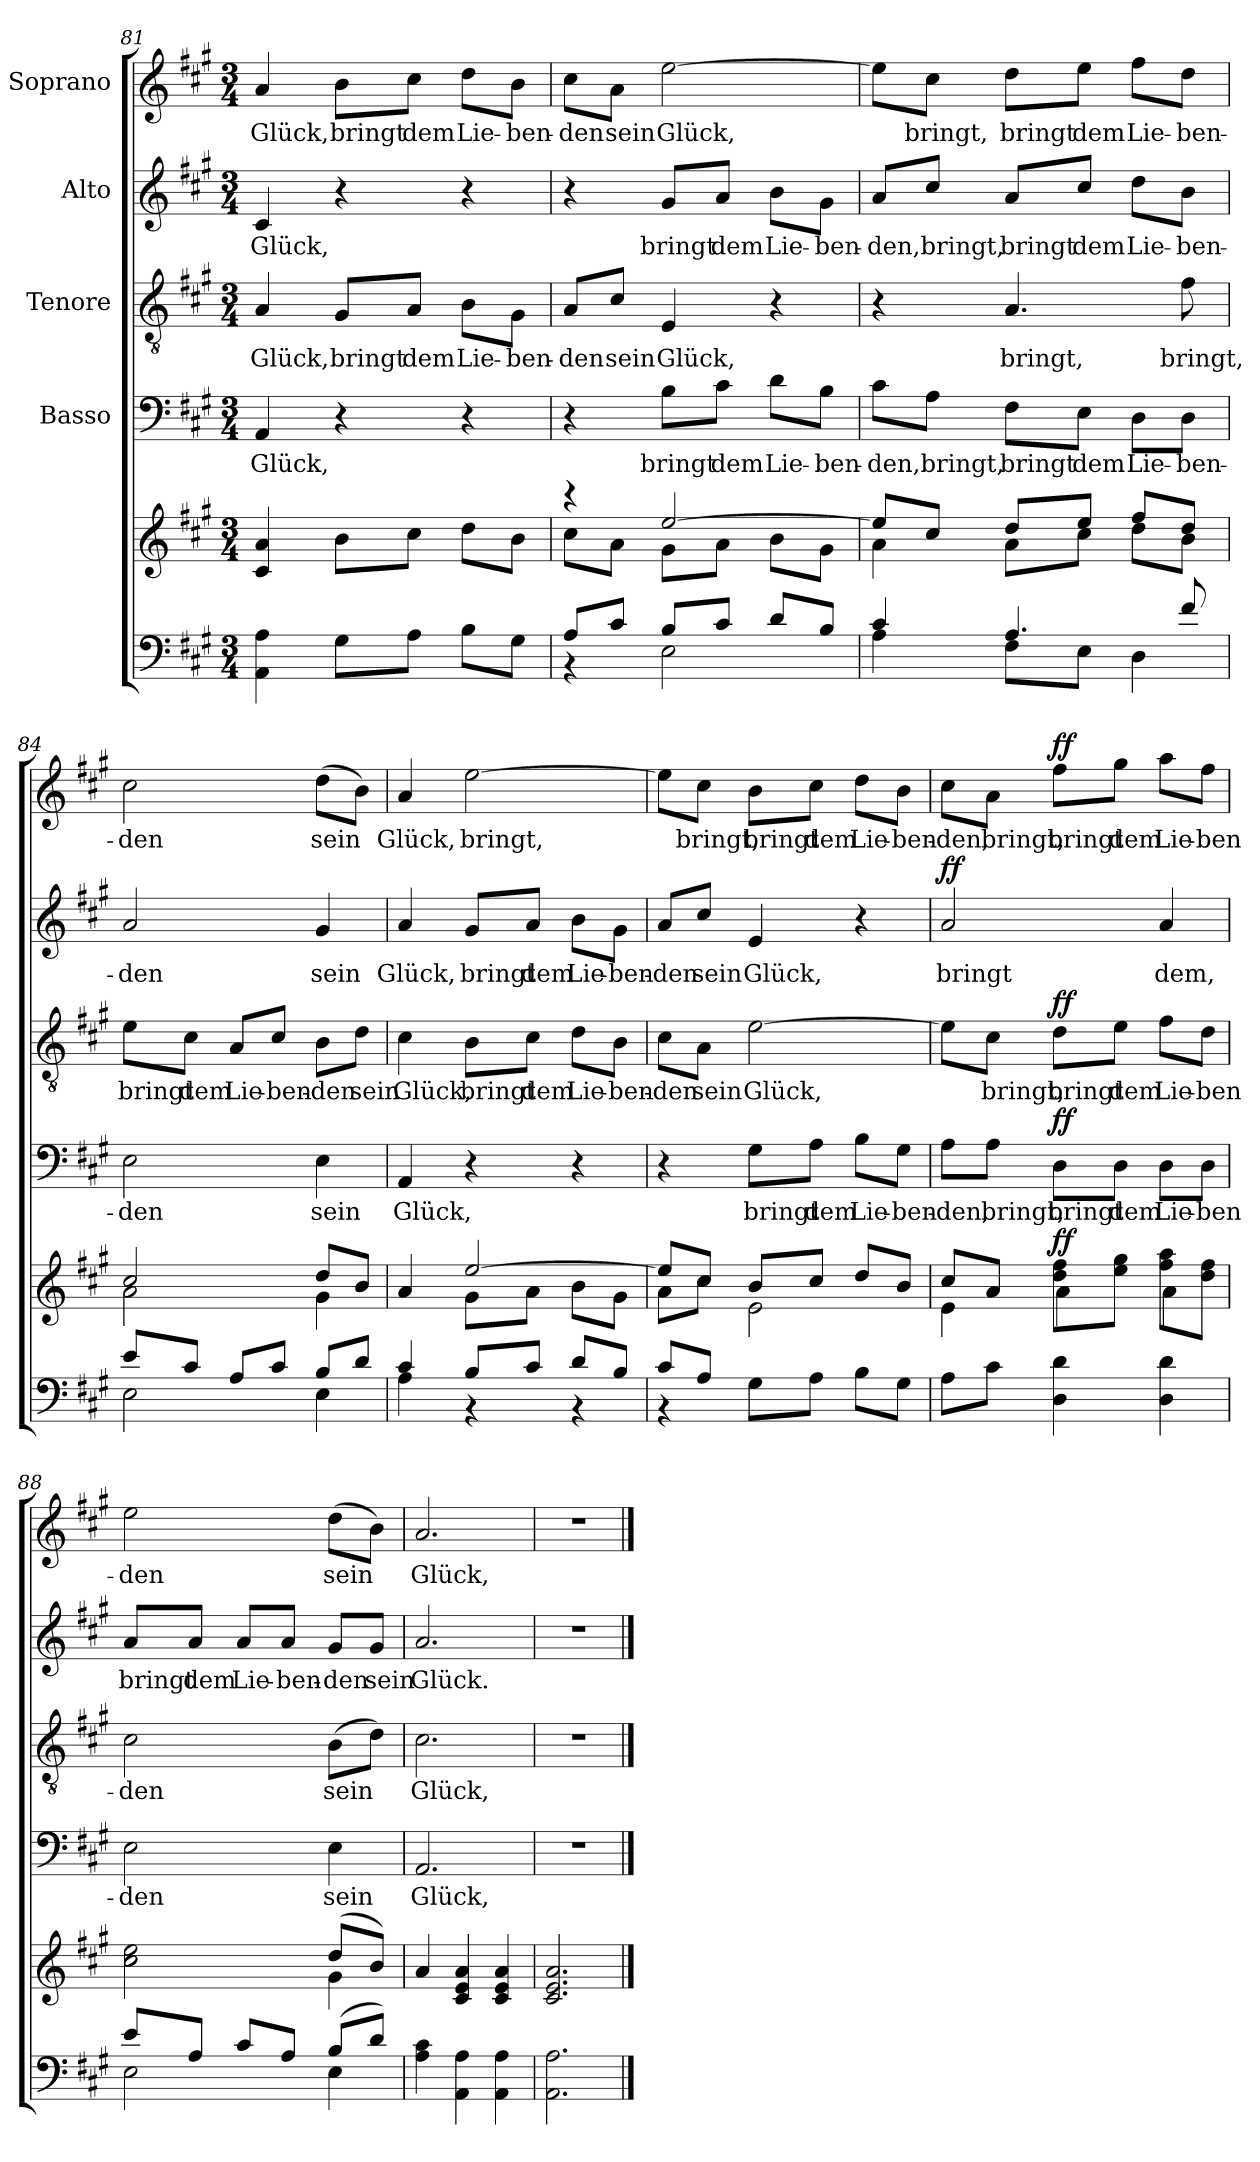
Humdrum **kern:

**kern	**kern	**dynam	**kern	**text	**dynam	**kern	**text	**dynam	**kern	**text	**dynam	**kern	**text	**dynam
*part6	*part5	*part5	*part4	*part4	*part4	*part3	*part3	*part3	*part2	*part2	*part2	*part1	*part1	*part1
*staff6	*staff5	*staff5	*staff4	*staff4	*staff4	*staff3	*staff3	*staff3	*staff2	*staff2	*staff2	*staff1	*staff1	*staff1
*	*	*	*I"Basso	*	*	*I"Tenore	*	*	*I"Alto	*	*	*I"Soprano	*	*
!!LO:PB:g=z
*clefF4	*clefG2	*	*clefF4	*	*	*clefGv2	*	*	*clefG2	*	*	*clefG2	*	*
*k[f#c#g#]	*k[f#c#g#]	*	*k[f#c#g#]	*	*	*k[f#c#g#]	*	*	*k[f#c#g#]	*	*	*k[f#c#g#]	*	*
*A:	*A:	*	*A:	*	*	*A:	*	*	*A:	*	*	*A:	*	*
*M3/4	*M3/4	*	*M3/4	*	*	*M3/4	*	*	*M3/4	*	*	*M3/4	*	*
=81	=81	=81	=81	=81	=81	=81	=81	=81	=81	=81	=81	=81	=81	=81
!	!	!	!	!LO:LY:b	!	!	!LO:LY:b	!	!	!LO:LY:b	!	!	!LO:LY:b	!
4AA\ 4A\	4c#/ 4a/	.	4AA/	Glück,	.	4A/	Glück,	.	4c#/	Glück,	.	4a/	Glück,	.
!	!	!	!	!	!	!	!LO:LY:b	!	!	!	!	!	!LO:LY:b	!
8G#\L	8b\L	.	4r	.	.	8G#/L	bringt	.	4r	.	.	8b\L	bringt	.
!	!	!	!	!	!	!	!LO:LY:b	!	!	!	!	!	!LO:LY:b	!
8A\J	8cc#\J	.	.	.	.	8A/J	dem	.	.	.	.	8cc#\J	dem	.
!	!	!	!	!	!	!	!LO:LY:b	!	!	!	!	!	!LO:LY:b	!
8B\L	8dd\L	.	4r	.	.	8B\L	Lie-	.	4r	.	.	8dd\L	Lie-	.
!	!	!	!	!	!	!	!LO:LY:b	!	!	!	!	!	!LO:LY:b	!
8G#\J	8b\J	.	.	.	.	8G#\J	-ben-	.	.	.	.	8b\J	-ben-	.
=82	=82	=82	=82	=82	=82	=82	=82	=82	=82	=82	=82	=82	=82	=82
*^	*^	*	*	*	*	*	*	*	*	*	*	*	*	*
!	!	!	!	!	!	!	!	!	!LO:LY:b	!	!	!	!	!	!LO:LY:b	!
8A/L	4rBB	4rccc	8cc#\L	.	4r	.	.	8A/L	-den	.	4r	.	.	8cc#\L	-den	.
!	!	!	!	!	!	!	!	!	!LO:LY:b	!	!	!	!	!	!LO:LY:b	!
8c#/J	.	.	8a\J	.	.	.	.	8c#/J	sein	.	.	.	.	8a\J	sein	.
!	!	!	!	!	!	!LO:LY:b	!	!	!LO:LY:b	!	!	!LO:LY:b	!	!	!LO:LY:b	!
8B/L	2E\	[2ee/	8g#\L	.	8B\L	bringt	.	4E/	Glück,	.	8g#/L	bringt	.	[2ee\	Glück,	.
!	!	!	!	!	!	!LO:LY:b	!	!	!	!	!	!LO:LY:b	!	!	!	!
8c#/J	.	.	8a\J	.	8c#\J	dem	.	.	.	.	8a/J	dem	.	.	.	.
!	!	!	!	!	!	!LO:LY:b	!	!	!	!	!	!LO:LY:b	!	!	!	!
8d/L	.	.	8b\L	.	8d\L	Lie-	.	4r	.	.	8b\L	Lie-	.	.	.	.
!	!	!	!	!	!	!LO:LY:b	!	!	!	!	!	!LO:LY:b	!	!	!	!
8B/J	.	.	8g#\J	.	8B\J	-ben-	.	.	.	.	8g#\J	-ben-	.	.	.	.
=83	=83	=83	=83	=83	=83	=83	=83	=83	=83	=83	=83	=83	=83	=83	=83	=83
!	!	!	!	!	!	!LO:LY:b	!	!	!	!	!	!LO:LY:b	!	!	!	!
4c#/	4A\	8ee/L]	4a\	.	8c#\L	-den,	.	4r	.	.	8a/L	-den,	.	8ee\L]	.	.
!	!	!	!	!	!	!LO:LY:b	!	!	!	!	!	!LO:LY:b	!	!	!LO:LY:b	!
.	.	8cc#/J	.	.	8A\J	bringt,	.	.	.	.	8cc#/J	bringt,	.	8cc#\J	bringt,	.
!	!	!	!	!	!	!LO:LY:b	!	!	!LO:LY:b	!	!	!LO:LY:b	!	!	!LO:LY:b	!
4.A/	8F#\L	8dd/L	8a\L	.	8F#\L	bringt	.	4.A/	bringt,	.	8a/L	bringt	.	8dd\L	bringt	.
!	!	!	!	!	!	!LO:LY:b	!	!	!	!	!	!LO:LY:b	!	!	!LO:LY:b	!
.	8E\J	8ee/J	8cc#\J	.	8E\J	dem	.	.	.	.	8cc#/J	dem	.	8ee\J	dem	.
!	!	!	!	!	!	!LO:LY:b	!	!	!	!	!	!LO:LY:b	!	!	!LO:LY:b	!
.	4D\	8ff#/L	8dd\L	.	8D\L	Lie-	.	.	.	.	8dd\L	Lie-	.	8ff#\L	Lie-	.
!	!	!	!	!	!	!LO:LY:b	!	!	!LO:LY:b	!	!	!LO:LY:b	!	!	!LO:LY:b	!
8f#/	.	8dd/J	8b\J	.	8D\J	-ben-	.	8f#\	bringt,	.	8b\J	-ben-	.	8dd\J	-ben-	.
!!LO:LB:g=z
=84	=84	=84	=84	=84	=84	=84	=84	=84	=84	=84	=84	=84	=84	=84	=84	=84
!	!	!	!	!	!	!LO:LY:b	!	!	!LO:LY:b	!	!	!LO:LY:b	!	!	!LO:LY:b	!
8e/L	2E\	2cc#/	2a\	.	2E\	-den	.	8e\L	bringt	.	2a/	-den	.	2cc#\	-den	.
!	!	!	!	!	!	!	!	!	!LO:LY:b	!	!	!	!	!	!	!
8c#/J	.	.	.	.	.	.	.	8c#\J	dem	.	.	.	.	.	.	.
!	!	!	!	!	!	!	!	!	!LO:LY:b	!	!	!	!	!	!	!
8A/L	.	.	.	.	.	.	.	8A/L	Lie-	.	.	.	.	.	.	.
!	!	!	!	!	!	!	!	!	!LO:LY:b	!	!	!	!	!	!	!
8c#/J	.	.	.	.	.	.	.	8c#/J	-ben-	.	.	.	.	.	.	.
!	!	!	!	!	!	!LO:LY:b	!	!	!LO:LY:b	!	!	!LO:LY:b	!	!	!LO:LY:b	!
8B/L	4E\	8dd/L	4g#\	.	4E\	sein	.	8B\L	-den	.	4g#/	sein	.	(>8dd\L	sein	.
!	!	!	!	!	!	!	!	!	!LO:LY:b	!	!	!	!	!	!	!
8d/J	.	8b/J	.	.	.	.	.	8d\J	sein	.	.	.	.	8b\J)	.	.
=85	=85	=85	=85	=85	=85	=85	=85	=85	=85	=85	=85	=85	=85	=85	=85	=85
!	!	!	!	!	!	!LO:LY:b	!	!	!LO:LY:b	!	!	!LO:LY:b	!	!	!LO:LY:b	!
4c#/	4A\	4a/	4ryy	.	4AA/	Glück,	.	4c#\	Glück,	.	4a/	Glück,	.	4a/	Glück,	.
!	!	!	!	!	!	!	!	!	!LO:LY:b	!	!	!LO:LY:b	!	!	!LO:LY:b	!
8B/L	4r	[2ee/	8g#\L	.	4r	.	.	8B\L	bringt	.	8g#/L	bringt	.	[2ee\	bringt,	.
!	!	!	!	!	!	!	!	!	!LO:LY:b	!	!	!LO:LY:b	!	!	!	!
8c#/J	.	.	8a\J	.	.	.	.	8c#\J	dem	.	8a/J	dem	.	.	.	.
!	!	!	!	!	!	!	!	!	!LO:LY:b	!	!	!LO:LY:b	!	!	!	!
8d/L	4r	.	8b\L	.	4r	.	.	8d\L	Lie-	.	8b\L	Lie-	.	.	.	.
!	!	!	!	!	!	!	!	!	!LO:LY:b	!	!	!LO:LY:b	!	!	!	!
8B/J	.	.	8g#\J	.	.	.	.	8B\J	-ben-	.	8g#\J	-ben-	.	.	.	.
=86	=86	=86	=86	=86	=86	=86	=86	=86	=86	=86	=86	=86	=86	=86	=86	=86
!	!	!	!	!	!	!	!	!	!LO:LY:b	!	!	!LO:LY:b	!	!	!	!
8c#/L	4r	8ee/L]	8a\L	.	4r	.	.	8c#\L	-den	.	8a/L	-den	.	8ee\L]	.	.
!	!	!	!	!	!	!	!	!	!LO:LY:b	!	!	!LO:LY:b	!	!	!LO:LY:b	!
8A/J	.	8cc#/J	8cc#\J	.	.	.	.	8A\J	sein	.	8cc#/J	sein	.	8cc#\J	bringt,	.
!	!	!	!	!	!	!LO:LY:b	!	!	!LO:LY:b	!	!	!LO:LY:b	!	!	!LO:LY:b	!
2ryy	8G#\L	8b/L	2e\	.	8G#\L	bringt	.	[2e\	Glück,	.	4e/	Glück,	.	8b\L	bringt	.
!	!	!	!	!	!	!LO:LY:b	!	!	!	!	!	!	!	!	!LO:LY:b	!
.	8A\J	8cc#/J	.	.	8A\J	dem	.	.	.	.	.	.	.	8cc#\J	dem	.
!	!	!	!	!	!	!LO:LY:b	!	!	!	!	!	!	!	!	!LO:LY:b	!
.	8B\L	8dd/L	.	.	8B\L	Lie-	.	.	.	.	4r	.	.	8dd\L	Lie-	.
!	!	!	!	!	!	!LO:LY:b	!	!	!	!	!	!	!	!	!LO:LY:b	!
.	8G#\J	8b/J	.	.	8G#\J	-ben-	.	.	.	.	.	.	.	8b\J	-ben-	.
!!LO:LB:g=z
=87	=87	=87	=87	=87	=87	=87	=87	=87	=87	=87	=87	=87	=87	=87	=87	=87
!	!	!	!	!	!	!LO:LY:b	!	!	!	!	!	!LO:LY:b	!LO:DY:a	!	!LO:LY:b	!
*v	*v	*	*	*	*	*	*	*	*	*	*	*	*	*	*	*
8A\L	8cc#/L	4e\	.	8A\L	-den,	.	8e\L]	.	.	2a/	bringt	ff	8cc#\L	-den,	.
!	!	!	!	!	!LO:LY:b	!	!	!LO:LY:b	!	!	!	!	!	!LO:LY:b	!
8c#\J	8a/J	.	.	8A\J	bringt,	.	8c#\J	bringt,	.	.	.	.	8a\J	bringt,	.
!	!	!	!LO:DY:a	!	!LO:LY:b	!LO:DY:a	!	!LO:LY:b	!LO:DY:a	!	!	!	!	!LO:LY:b	!LO:DY:a
4D\ 4d\	8dd\ 8ff#\L	4a\	ff	8D\L	bringt	ff	8d\L	bringt	ff	.	.	.	8ff#\L	bringt	ff
!	!	!	!	!	!LO:LY:b	!	!	!LO:LY:b	!	!	!	!	!	!LO:LY:b	!
.	8ee\ 8gg#\J	.	.	8D\J	dem	.	8e\J	dem	.	.	.	.	8gg#\J	dem	.
!	!	!	!	!	!LO:LY:b	!	!	!LO:LY:b	!	!	!LO:LY:b	!	!	!LO:LY:b	!
4D\ 4d\	8ff#\ 8aa\L	4a\	.	8D\L	Lie-	.	8f#\L	Lie-	.	4a/	dem,	.	8aa\L	Lie-	.
!	!	!	!	!	!LO:LY:b	!	!	!LO:LY:b	!	!	!	!	!	!LO:LY:b	!
.	8dd\ 8ff#\J	.	.	8D\J	-ben-	.	8d\J	-ben-	.	.	.	.	8ff#\J	-ben-	.
=88	=88	=88	=88	=88	=88	=88	=88	=88	=88	=88	=88	=88	=88	=88	=88
*^	*	*	*	*	*	*	*	*	*	*	*	*	*	*	*
!	!	!	!	!	!	!LO:LY:b	!	!	!LO:LY:b	!	!	!LO:LY:b	!	!	!LO:LY:b	!
8e/L	2E\	2cc#\ 2ee\	2cc#\	.	2E\	-den	.	2c#\	-den	.	8a/L	bringt	.	2ee\	-den	.
!	!	!	!	!	!	!	!	!	!	!	!	!LO:LY:b	!	!	!	!
8A/J	.	.	.	.	.	.	.	.	.	.	8a/J	dem	.	.	.	.
!	!	!	!	!	!	!	!	!	!	!	!	!LO:LY:b	!	!	!	!
8c#/L	.	.	.	.	.	.	.	.	.	.	8a/L	Lie-	.	.	.	.
!	!	!	!	!	!	!	!	!	!	!	!	!LO:LY:b	!	!	!	!
8A/J	.	.	.	.	.	.	.	.	.	.	8a/J	-ben-	.	.	.	.
!	!	!	!	!	!	!LO:LY:b	!	!	!LO:LY:b	!	!	!LO:LY:b	!	!	!LO:LY:b	!
(>8B/L	4E\	(>8dd/L	4g#\	.	4E\	sein	.	(>8B\L	sein	.	8g#/L	-den	.	(>8dd\L	sein	.
!	!	!	!	!	!	!	!	!	!	!	!	!LO:LY:b	!	!	!	!
8d/J)	.	8b/J)	.	.	.	.	.	8d\J)	.	.	8g#/J	sein	.	8b\J)	.	.
*v	*v	*	*	*	*	*	*	*	*	*	*	*	*	*	*	*
*	*v	*v	*	*	*	*	*	*	*	*	*	*	*	*	*
=89	=89	=89	=89	=89	=89	=89	=89	=89	=89	=89	=89	=89	=89	=89
!	!	!	!	!LO:LY:b	!	!	!LO:LY:b	!	!	!LO:LY:b	!	!	!LO:LY:b	!
4A\ 4c#\	4a/	.	2.AA/	Glück,	.	2.c#\	Glück,	.	2.a/	Glück.	.	2.a/	Glück,	.
4AA\ 4A\	4c#/ 4e/ 4a/	.	.	.	.	.	.	.	.	.	.	.	.	.
4AA\ 4A\	4c#/ 4e/ 4a/	.	.	.	.	.	.	.	.	.	.	.	.	.
=90	=90	=90	=90	=90	=90	=90	=90	=90	=90	=90	=90	=90	=90	=90
2.AA\ 2.A\	2.c#/ 2.e/ 2.a/	.	2.r	.	.	2.r	.	.	2.r	.	.	2.r	.	.
==	==	==	==	==	==	==	==	==	==	==	==	==	==	==
*-	*-	*-	*-	*-	*-	*-	*-	*-	*-	*-	*-	*-	*-	*-
